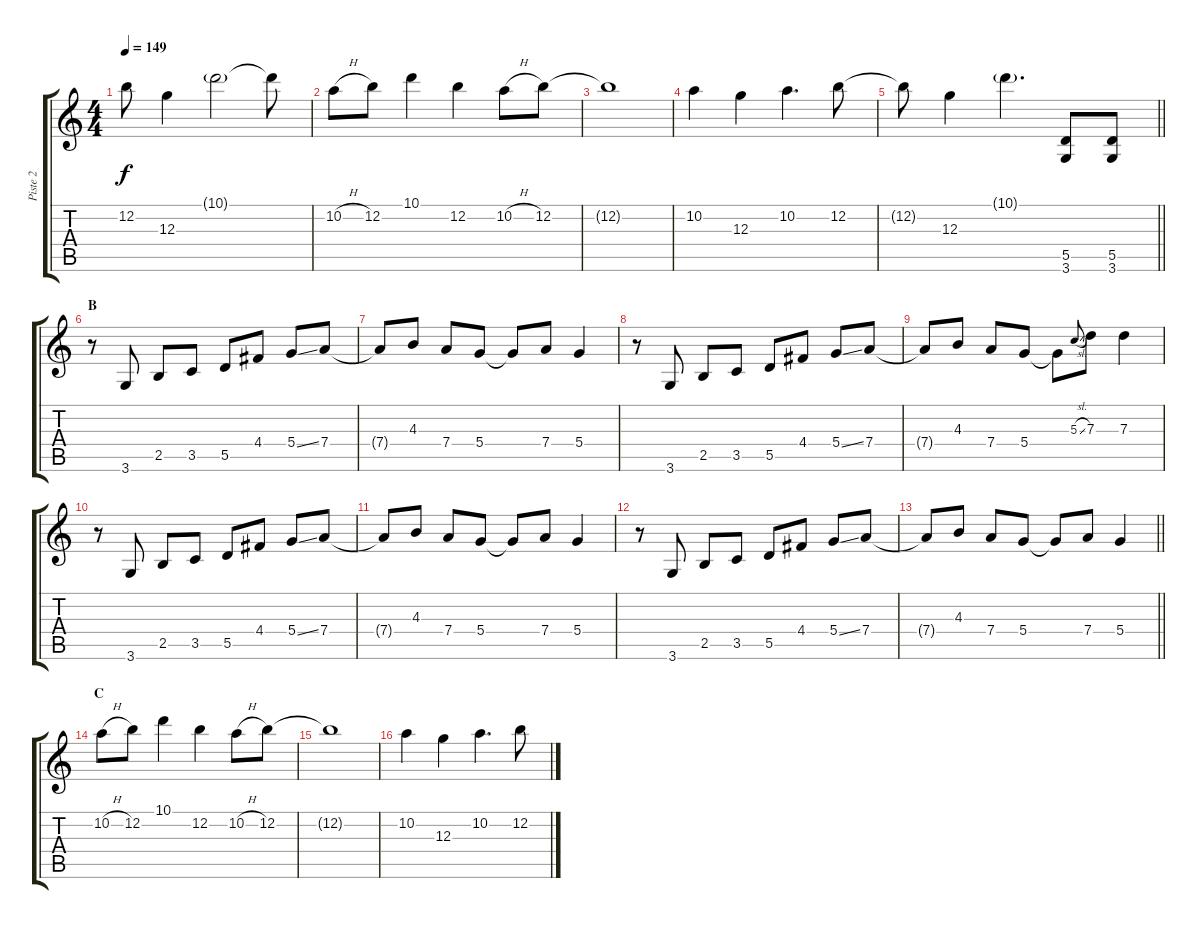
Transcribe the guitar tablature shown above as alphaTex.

\track ("Piste 2" "Piste 2") {instrument overdrivenguitar}
\staff {score tabs}
\tuning (E4 B3 G3 D3 A2 E2) {hide}
\ts (4 4)
\tempo 149
\clef g2
\ks c
12.2{t}.8{dy f} 12.3.4 10.1{g}.2 10.1{t}.8 |
10.2{h}.8 12.2.8 10.1.4 12.2.4 10.2{h}.8 12.2.8 |
12.2{t}.1 |
10.2.4 12.3.4 10.2.4{d} 12.2.8 |
\barLineRight lightlight
12.2{t}.8 12.3.4 10.1{g}.4{d} (5.5 3.6).8 (5.5 3.6).8 |
\section ("" "B")
r.8 3.6.8 2.5.8 3.5.8 5.5.8 4.4.8 5.4{ss}.8 7.4.8 |
7.4{t}.8 4.3.8 7.4.8 5.4.8 5.4{t}.8 7.4.8 5.4.4 |
r.8 3.6.8 2.5.8 3.5.8 5.5.8 4.4.8 5.4{ss}.8 7.4.8 |
7.4{t}.8 4.3.8 7.4.8 5.4.8 5.4{t}.8 5.3{sl}.8{gr onbeat} 7.3.8 7.3.4 |
r.8 3.6.8 2.5.8 3.5.8 5.5.8 4.4.8 5.4{ss}.8 7.4.8 |
7.4{t}.8 4.3.8 7.4.8 5.4.8 5.4{t}.8 7.4.8 5.4.4 |
r.8 3.6.8 2.5.8 3.5.8 5.5.8 4.4.8 5.4{ss}.8 7.4.8 |
\barLineRight lightlight
7.4{t}.8 4.3.8 7.4.8 5.4.8 5.4{t}.8 7.4.8 5.4.4 |
\section ("" "C")
10.2{h}.8 12.2.8 10.1.4 12.2.4 10.2{h}.8 12.2.8 |
12.2{t}.1 |
10.2.4 12.3.4 10.2.4{d} 12.2.8
